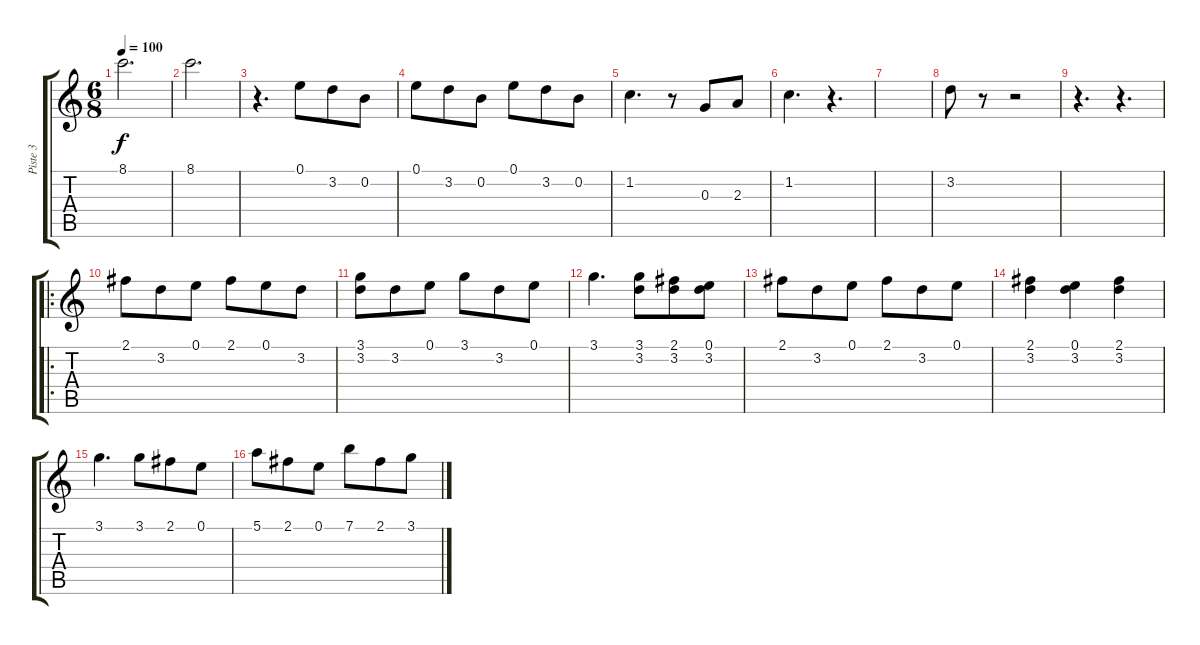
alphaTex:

\track ("Piste 3" "Piste 3") {instrument acousticguitarnylon}
\staff {score tabs}
\tuning (E4 B3 G3 D3 A2 E2) {hide}
\ts (6 8)
\tempo 100
\clef g2
\ks c
8.1.2{d dy f} |
8.1.2{d} |
r.4{d} 0.1.8 3.2.8 0.2.8 |
0.1.8 3.2.8 0.2.8 0.1.8 3.2.8 0.2.8 |
1.2.4{d} r.8 0.3.8 2.3.8 |
1.2.4{d} r.4{d} |
|
3.2.8 r.8 r.2 |
r.4{d} r.4{d} |
\ro
2.1.8 3.2.8 0.1.8 2.1.8 0.1.8 3.2.8 |
(3.1 3.2).8 3.2.8 0.1.8 3.1.8 3.2.8 0.1.8 |
3.1.4{d} (3.1 3.2).8 (2.1 3.2).8 (0.1 3.2).8 |
2.1.8 3.2.8 0.1.8 2.1.8 3.2.8 0.1.8 |
(2.1 3.2).4 (0.1 3.2).4 (2.1 3.2).4 |
3.1.4{d} 3.1.8 2.1.8 0.1.8 |
5.1.8 2.1.8 0.1.8 7.1.8 2.1.8 3.1.8
